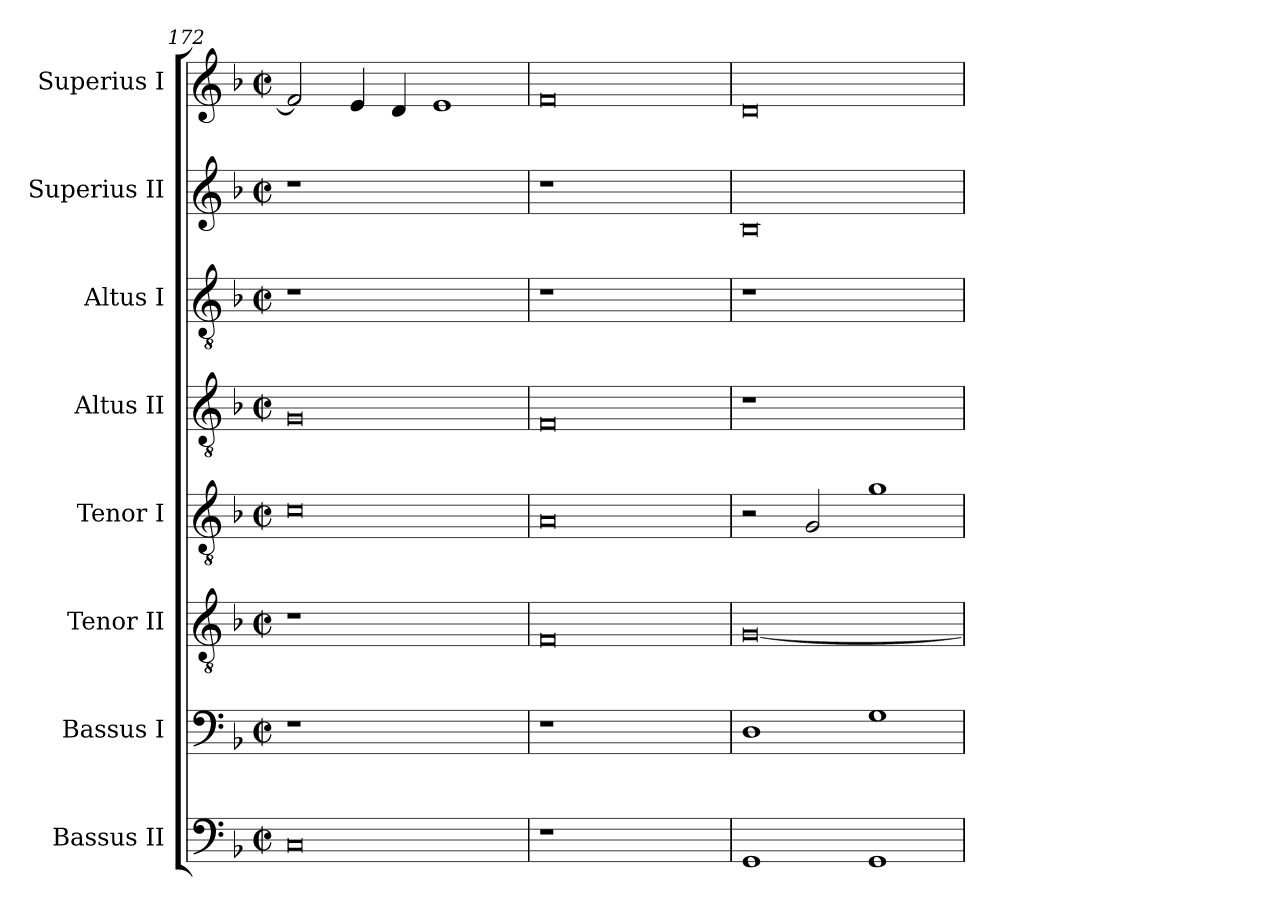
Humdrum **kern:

**kern	**kern	**kern	**kern	**kern	**kern	**kern	**kern
*part8	*part7	*part6	*part5	*part4	*part3	*part2	*part1
*staff8	*staff7	*staff6	*staff5	*staff4	*staff3	*staff2	*staff1
*I"Bassus II	*I"Bassus I	*I"Tenor II	*I"Tenor I	*I"Altus II	*I"Altus I	*I"Superius II	*I"Superius I
*I'B.s.	*	*	*	*I'A.s.	*	*I'S.s.	*I'S.p.
*clefF4	*clefF4	*clefGv2	*clefGv2	*clefGv2	*clefGv2	*clefG2	*clefG2
*	*	*ITrd7c12	*ITrd7c12	*ITrd7c12	*ITrd7c12	*	*
*k[b-]	*k[b-]	*k[b-]	*k[b-]	*k[b-]	*k[b-]	*k[b-]	*k[b-]
*F:	*F:	*F:	*F:	*F:	*F:	*F:	*F:
*M2/2	*M2/2	*M2/2	*M2/2	*M2/2	*M2/2	*M2/2	*M2/2
*met(c|)	*met(c|)	*met(c|)	*met(c|)	*met(c|)	*met(c|)	*met(c|)	*met(c|)
=172	=172	=172	=172	=172	=172	=172	=172
!	!LO:N:vis=1	!LO:N:vis=1	!	!	!LO:N:vis=1	!LO:N:vis=1	!
0Ci	1r	1r	0Ci	0GGi	1r	1r	2fi/]
.	.	.	.	.	.	.	4ei/
.	.	.	.	.	.	.	4di/
.	1ryy	1ryy	.	.	1ryy	1ryy	1ei
=173	=173	=173	=173	=173	=173	=173	=173
!LO:N:vis=1	!LO:N:vis=1	!	!	!	!LO:N:vis=1	!LO:N:vis=1	!
1r	1r	0FFi	0AAi	0FFi	1r	1r	0fi
1ryy	1ryy	.	.	.	1ryy	1ryy	.
=174	=174	=174	=174	=174	=174	=174	=174
!	!	!	!	!LO:N:vis=1	!LO:N:vis=1	!	!
1GGi	1Di	[<0GGi	2r	1r	1r	0B-i	0di
.	.	.	2GGi/	.	.	.	.
1GGi	1Gi	.	1Gi	1ryy	1ryy	.	.
=	=	=	=	=	=	=	=
*-	*-	*-	*-	*-	*-	*-	*-
